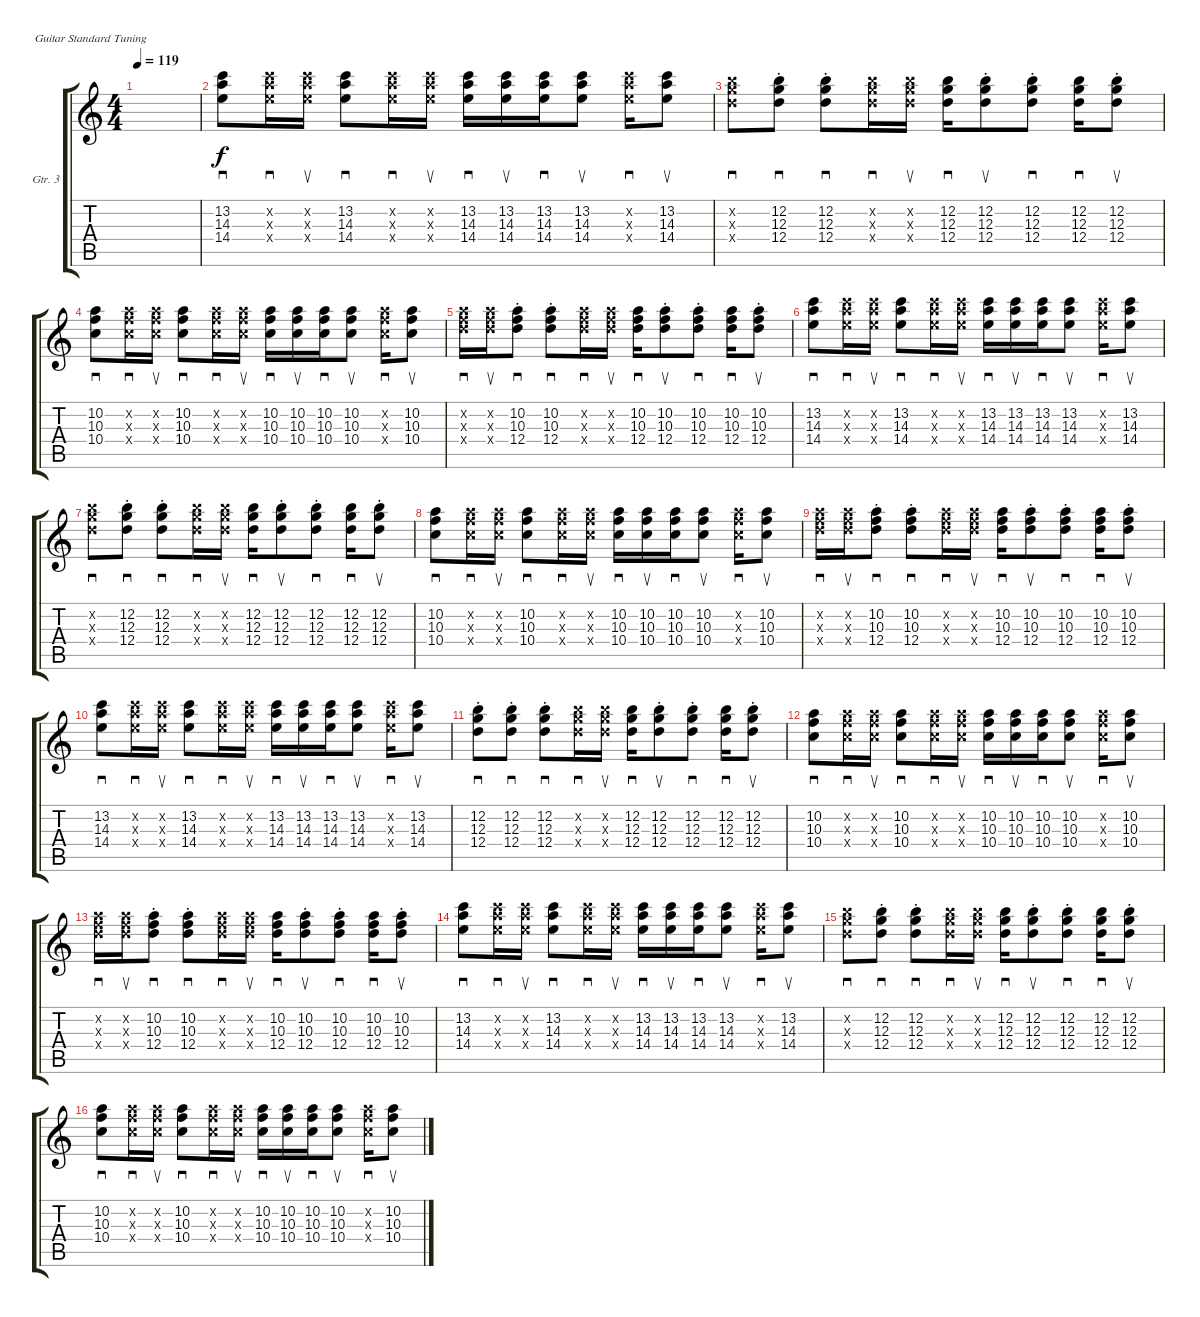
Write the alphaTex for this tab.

\defaultSystemsLayout 4
\bracketExtendMode groupsimilarinstruments
\firstSystemTrackNameOrientation horizontal
\otherSystemsTrackNameOrientation horizontal
\track ("Guitar 3 w/ clean" "Gtr. 3") {instrument electricguitarclean}
\staff {score tabs}
\tuning (E4 B3 G3 D3 A2 E2)
\ts (4 4)
\tempo 119
\clef g2
\ks c
|
(13.2 14.3 14.4).8{sd} (13.2{x} 14.3{x} 14.4{x}).16{sd} (13.2{x} 14.3{x} 14.4{x}).16{su} (13.2 14.3 14.4).8{sd} (13.2{x} 14.3{x} 14.4{x}).16{sd} (13.2{x} 14.3{x} 14.4{x}).16{su} (13.2 14.3 14.4).16{sd} (13.2 14.3 14.4).16{su} (13.2 14.3 14.4).16{sd} (13.2 14.3 14.4).8{su} (13.2{x} 14.3{x} 14.4{x}).16{sd} (13.2 14.3 14.4).8{su} |
(12.3{x} 12.2{x} 12.4{x}).8{sd} (12.3{st} 12.2{st} 12.4{st}).8{sd} (12.3{st} 12.2{st} 12.4{st}).8{sd} (12.3{x} 12.2{x} 12.4{x}).16{sd} (12.3{x} 12.2{x} 12.4{x}).16{su} (12.3 12.2 12.4).16{sd} (12.3{st} 12.2{st} 12.4{st}).8{su} (12.3{st} 12.2{st} 12.4{st}).8{sd} (12.3 12.2 12.4).16{sd} (12.3{st} 12.2{st} 12.4{st}).8{su} |
(10.2 10.3 10.4).8{sd} (10.2{x} 10.3{x} 10.4{x}).16{sd} (10.2{x} 10.3{x} 10.4{x}).16{su} (10.2 10.3 10.4).8{sd} (10.2{x} 10.3{x} 10.4{x}).16{sd} (10.2{x} 10.3{x} 10.4{x}).16{su} (10.2 10.3 10.4).16{sd} (10.2 10.3 10.4).16{su} (10.2 10.3 10.4).16{sd} (10.2 10.3 10.4).8{su} (10.2{x} 10.3{x} 10.4{x}).16{sd} (10.2 10.3 10.4).8{su} |
(10.3{x} 12.4{x} 10.2{x}).16{sd} (12.4{x} 10.3{x} 10.2{x}).16{su} (10.3{st} 12.4{st} 10.2{st}).8{sd} (10.3{st} 12.4{st} 10.2{st}).8{sd} (10.3{x} 12.4{x} 10.2{x}).16{sd} (10.3{x} 12.4{x} 10.2{x}).16{su} (10.3 12.4 10.2).16{sd} (10.3{st} 12.4{st} 10.2{st}).8{su} (10.3{st} 12.4{st} 10.2{st}).8{sd} (10.3 12.4 10.2).16{sd} (10.3{st} 12.4{st} 10.2{st}).8{su} |
(13.2 14.3 14.4).8{sd} (13.2{x} 14.3{x} 14.4{x}).16{sd} (13.2{x} 14.3{x} 14.4{x}).16{su} (13.2 14.3 14.4).8{sd} (13.2{x} 14.3{x} 14.4{x}).16{sd} (13.2{x} 14.3{x} 14.4{x}).16{su} (13.2 14.3 14.4).16{sd} (13.2 14.3 14.4).16{su} (13.2 14.3 14.4).16{sd} (13.2 14.3 14.4).8{su} (13.2{x} 14.3{x} 14.4{x}).16{sd} (13.2 14.3 14.4).8{su} |
(12.3{x} 12.2{x} 12.4{x}).8{sd} (12.3{st} 12.2{st} 12.4{st}).8{sd} (12.3{st} 12.2{st} 12.4{st}).8{sd} (12.3{x} 12.2{x} 12.4{x}).16{sd} (12.3{x} 12.2{x} 12.4{x}).16{su} (12.3 12.2 12.4).16{sd} (12.3{st} 12.2{st} 12.4{st}).8{su} (12.3{st} 12.2{st} 12.4{st}).8{sd} (12.3 12.2 12.4).16{sd} (12.3{st} 12.2{st} 12.4{st}).8{su} |
(10.2 10.3 10.4).8{sd} (10.2{x} 10.3{x} 10.4{x}).16{sd} (10.2{x} 10.3{x} 10.4{x}).16{su} (10.2 10.3 10.4).8{sd} (10.2{x} 10.3{x} 10.4{x}).16{sd} (10.2{x} 10.3{x} 10.4{x}).16{su} (10.2 10.3 10.4).16{sd} (10.2 10.3 10.4).16{su} (10.2 10.3 10.4).16{sd} (10.2 10.3 10.4).8{su} (10.2{x} 10.3{x} 10.4{x}).16{sd} (10.2 10.3 10.4).8{su} |
(10.3{x} 12.4{x} 10.2{x}).16{sd} (12.4{x} 10.3{x} 10.2{x}).16{su} (10.3{st} 12.4{st} 10.2{st}).8{sd} (10.3{st} 12.4{st} 10.2{st}).8{sd} (10.3{x} 12.4{x} 10.2{x}).16{sd} (10.3{x} 12.4{x} 10.2{x}).16{su} (10.3 12.4 10.2).16{sd} (10.3{st} 12.4{st} 10.2{st}).8{su} (10.3{st} 12.4{st} 10.2{st}).8{sd} (10.3 12.4 10.2).16{sd} (10.3{st} 12.4{st} 10.2{st}).8{su} |
(13.2 14.3 14.4).8{sd} (13.2{x} 14.3{x} 14.4{x}).16{sd} (13.2{x} 14.3{x} 14.4{x}).16{su} (13.2 14.3 14.4).8{sd} (13.2{x} 14.3{x} 14.4{x}).16{sd} (13.2{x} 14.3{x} 14.4{x}).16{su} (13.2 14.3 14.4).16{sd} (13.2 14.3 14.4).16{su} (13.2 14.3 14.4).16{sd} (13.2 14.3 14.4).8{su} (13.2{x} 14.3{x} 14.4{x}).16{sd} (13.2 14.3 14.4).8{su} |
(12.3{st} 12.2{st} 12.4{st}).8{sd} (12.3{st} 12.2{st} 12.4{st}).8{sd} (12.3{st} 12.2{st} 12.4{st}).8{sd} (12.3{x} 12.2{x} 12.4{x}).16{sd} (12.3{x} 12.2{x} 12.4{x}).16{su} (12.3 12.2 12.4).16{sd} (12.3{st} 12.2{st} 12.4{st}).8{su} (12.3{st} 12.2{st} 12.4{st}).8{sd} (12.3 12.2 12.4).16{sd} (12.3{st} 12.2{st} 12.4{st}).8{su} |
(10.2 10.3 10.4).8{sd} (10.2{x} 10.3{x} 10.4{x}).16{sd} (10.2{x} 10.3{x} 10.4{x}).16{su} (10.2 10.3 10.4).8{sd} (10.2{x} 10.3{x} 10.4{x}).16{sd} (10.2{x} 10.3{x} 10.4{x}).16{su} (10.2 10.3 10.4).16{sd} (10.2 10.3 10.4).16{su} (10.2 10.3 10.4).16{sd} (10.2 10.3 10.4).8{su} (10.2{x} 10.3{x} 10.4{x}).16{sd} (10.2 10.3 10.4).8{su} |
(10.3{x} 12.4{x} 10.2{x}).16{sd} (12.4{x} 10.3{x} 10.2{x}).16{su} (10.3{st} 12.4{st} 10.2{st}).8{sd} (10.3{st} 12.4{st} 10.2{st}).8{sd} (10.3{x} 12.4{x} 10.2{x}).16{sd} (10.3{x} 12.4{x} 10.2{x}).16{su} (10.3 12.4 10.2).16{sd} (10.3{st} 12.4{st} 10.2{st}).8{su} (10.3{st} 12.4{st} 10.2{st}).8{sd} (10.3 12.4 10.2).16{sd} (10.3{st} 12.4{st} 10.2{st}).8{su} |
(13.2 14.3 14.4).8{sd} (13.2{x} 14.3{x} 14.4{x}).16{sd} (13.2{x} 14.3{x} 14.4{x}).16{su} (13.2 14.3 14.4).8{sd} (13.2{x} 14.3{x} 14.4{x}).16{sd} (13.2{x} 14.3{x} 14.4{x}).16{su} (13.2 14.3 14.4).16{sd} (13.2 14.3 14.4).16{su} (13.2 14.3 14.4).16{sd} (13.2 14.3 14.4).8{su} (13.2{x} 14.3{x} 14.4{x}).16{sd} (13.2 14.3 14.4).8{su} |
(12.3{x} 12.2{x} 12.4{x}).8{sd} (12.3{st} 12.2{st} 12.4{st}).8{sd} (12.3{st} 12.2{st} 12.4{st}).8{sd} (12.3{x} 12.2{x} 12.4{x}).16{sd} (12.3{x} 12.2{x} 12.4{x}).16{su} (12.3 12.2 12.4).16{sd} (12.3{st} 12.2{st} 12.4{st}).8{su} (12.3{st} 12.2{st} 12.4{st}).8{sd} (12.3 12.2 12.4).16{sd} (12.3{st} 12.2{st} 12.4{st}).8{su} |
(10.2 10.3 10.4).8{sd} (10.2{x} 10.3{x} 10.4{x}).16{sd} (10.2{x} 10.3{x} 10.4{x}).16{su} (10.2 10.3 10.4).8{sd} (10.2{x} 10.3{x} 10.4{x}).16{sd} (10.2{x} 10.3{x} 10.4{x}).16{su} (10.2 10.3 10.4).16{sd} (10.2 10.3 10.4).16{su} (10.2 10.3 10.4).16{sd} (10.2 10.3 10.4).8{su} (10.2{x} 10.3{x} 10.4{x}).16{sd} (10.2 10.3 10.4).8{su}
